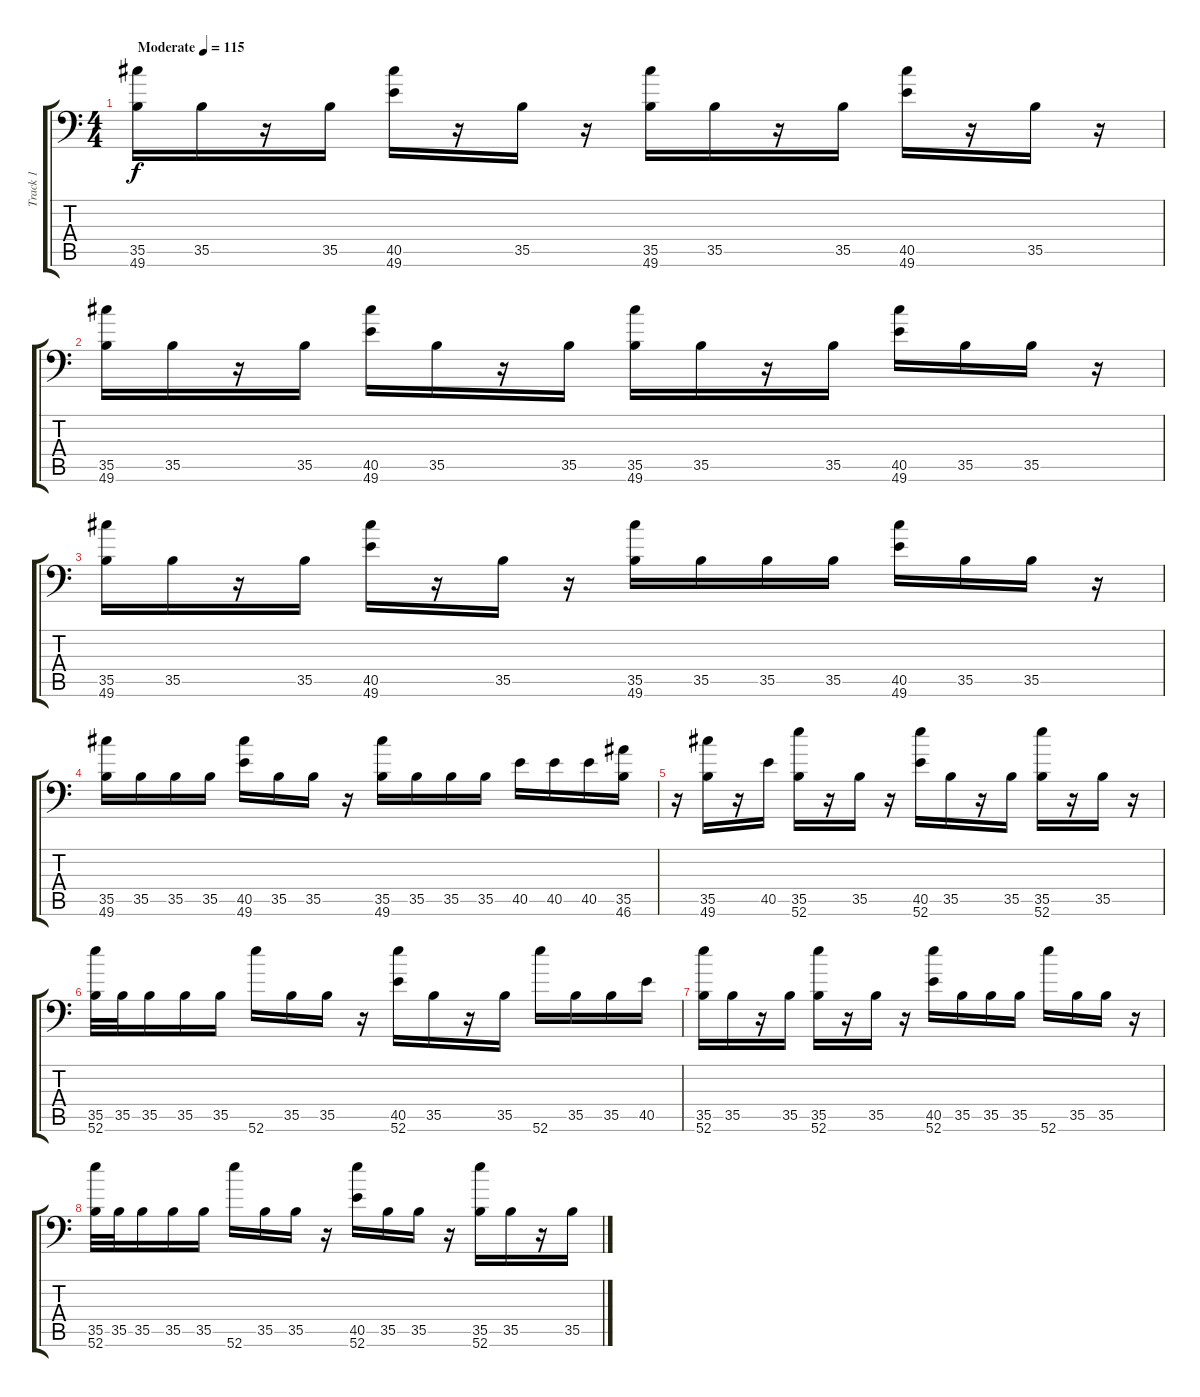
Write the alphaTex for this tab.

\track ("Track 1" "Track 1") {instrument acousticgrandpiano}
\staff {score tabs}
\tuning (C-1 C-1 C-1 C-1 C-1 C-1) {hide}
\ts (4 4)
\tempo (115 "Moderate")
\clef f4
\ks c
(35.5 49.6).16{dy f instrument acousticgrandpiano} 35.5.16 r.16 35.5.16 (40.5 49.6).16 r.16 35.5.16 r.16 (35.5 49.6).16 35.5.16 r.16 35.5.16 (40.5 49.6).16 r.16 35.5.16 r.16 |
(35.5 49.6).16 35.5.16 r.16 35.5.16 (40.5 49.6).16 35.5.16 r.16 35.5.16 (35.5 49.6).16 35.5.16 r.16 35.5.16 (40.5 49.6).16 35.5.16 35.5.16 r.16 |
(35.5 49.6).16 35.5.16 r.16 35.5.16 (40.5 49.6).16 r.16 35.5.16 r.16 (35.5 49.6).16 35.5.16 35.5.16 35.5.16 (40.5 49.6).16 35.5.16 35.5.16 r.16 |
(35.5 49.6).16 35.5.16 35.5.16 35.5.16 (40.5 49.6).16 35.5.16 35.5.16 r.16 (35.5 49.6).16 35.5.16 35.5.16 35.5.16 40.5.16 40.5.16 40.5.16 (35.5 46.6).16 |
r.16 (35.5 49.6).16 r.16 40.5.16 (35.5 52.6).16 r.16 35.5.16 r.16 (40.5 52.6).16 35.5.16 r.16 35.5.16 (35.5 52.6).16 r.16 35.5.16 r.16 |
(35.5 52.6).32 35.5.32 35.5.16 35.5.16 35.5.16 52.6.16 35.5.16 35.5.16 r.16 (40.5 52.6).16 35.5.16 r.16 35.5.16 52.6.16 35.5.16 35.5.16 40.5.16 |
(35.5 52.6).16 35.5.16 r.16 35.5.16 (35.5 52.6).16 r.16 35.5.16 r.16 (40.5 52.6).16 35.5.16 35.5.16 35.5.16 52.6.16 35.5.16 35.5.16 r.16 |
(35.5 52.6).32 35.5.32 35.5.16 35.5.16 35.5.16 52.6.16 35.5.16 35.5.16 r.16 (40.5 52.6).16 35.5.16 35.5.16 r.16 (35.5 52.6).16 35.5.16 r.16 35.5.16
